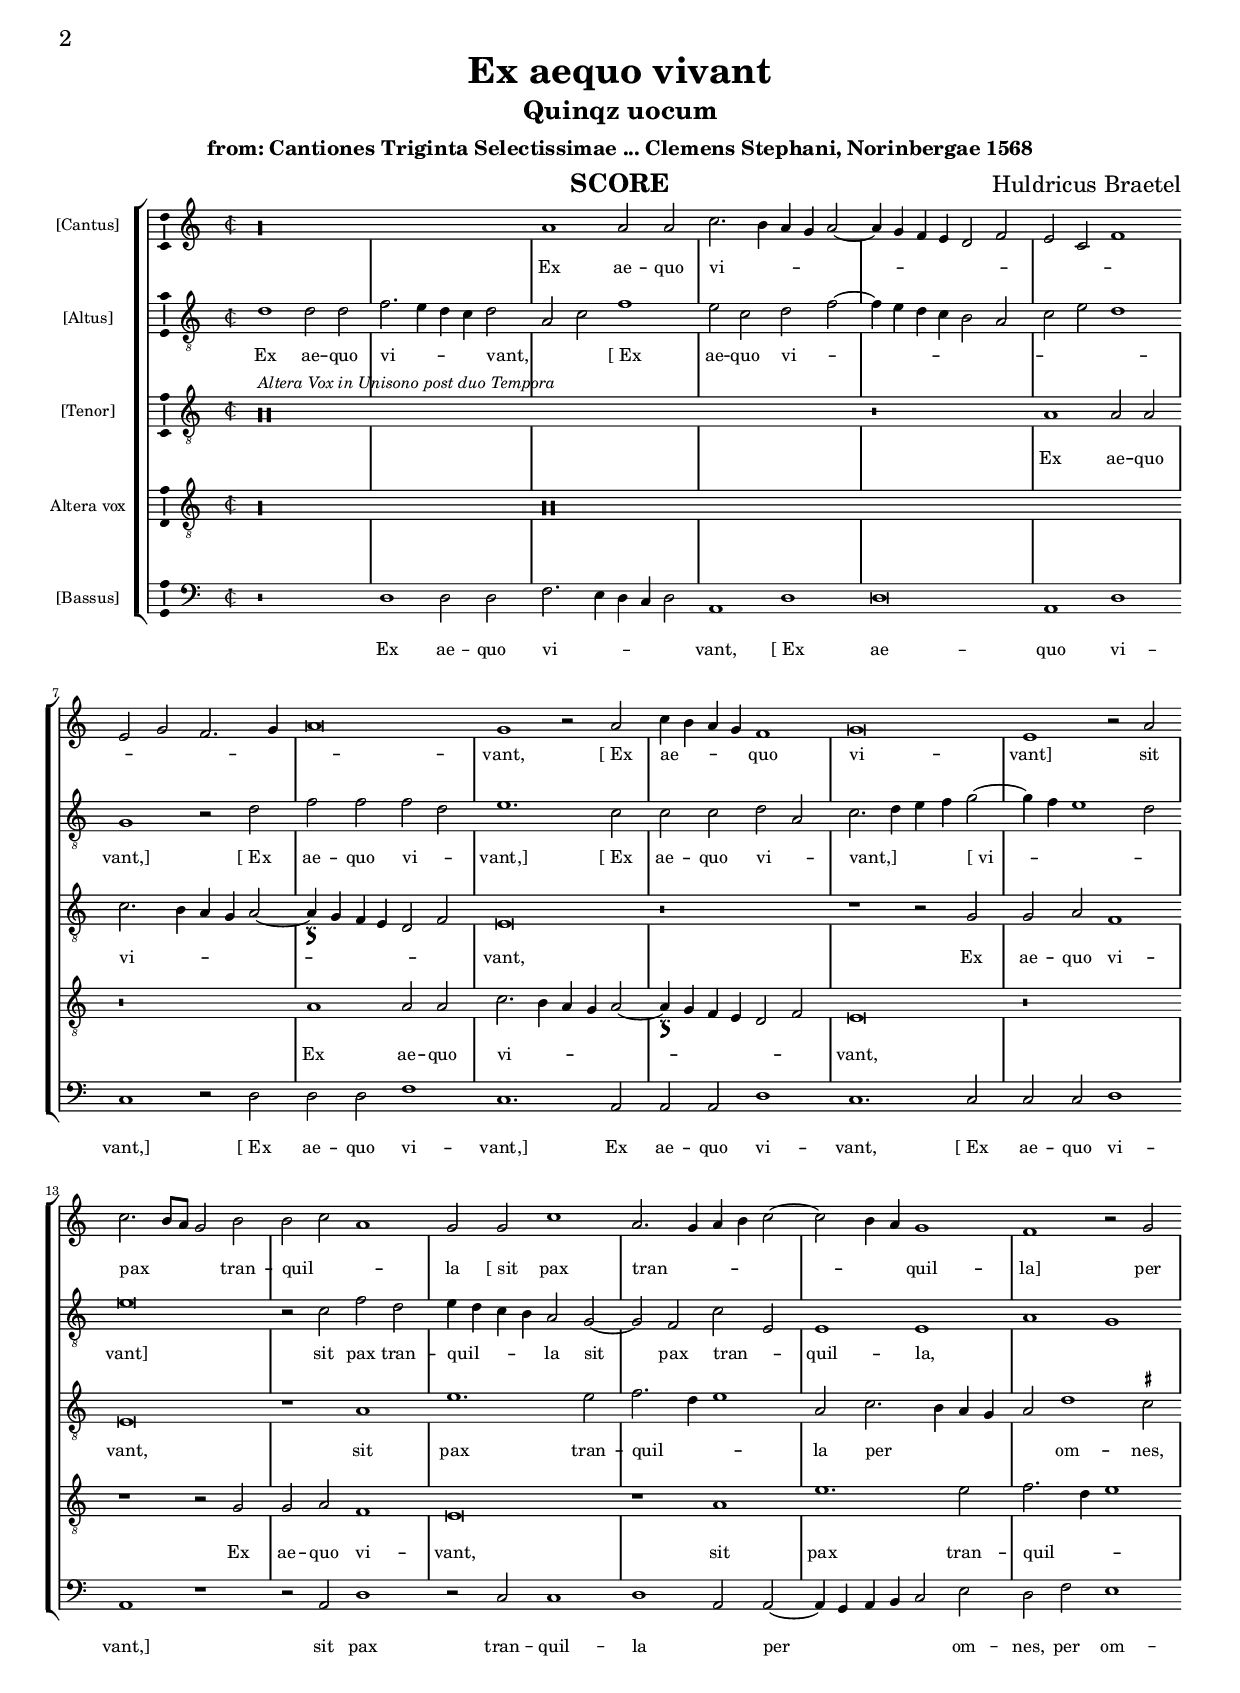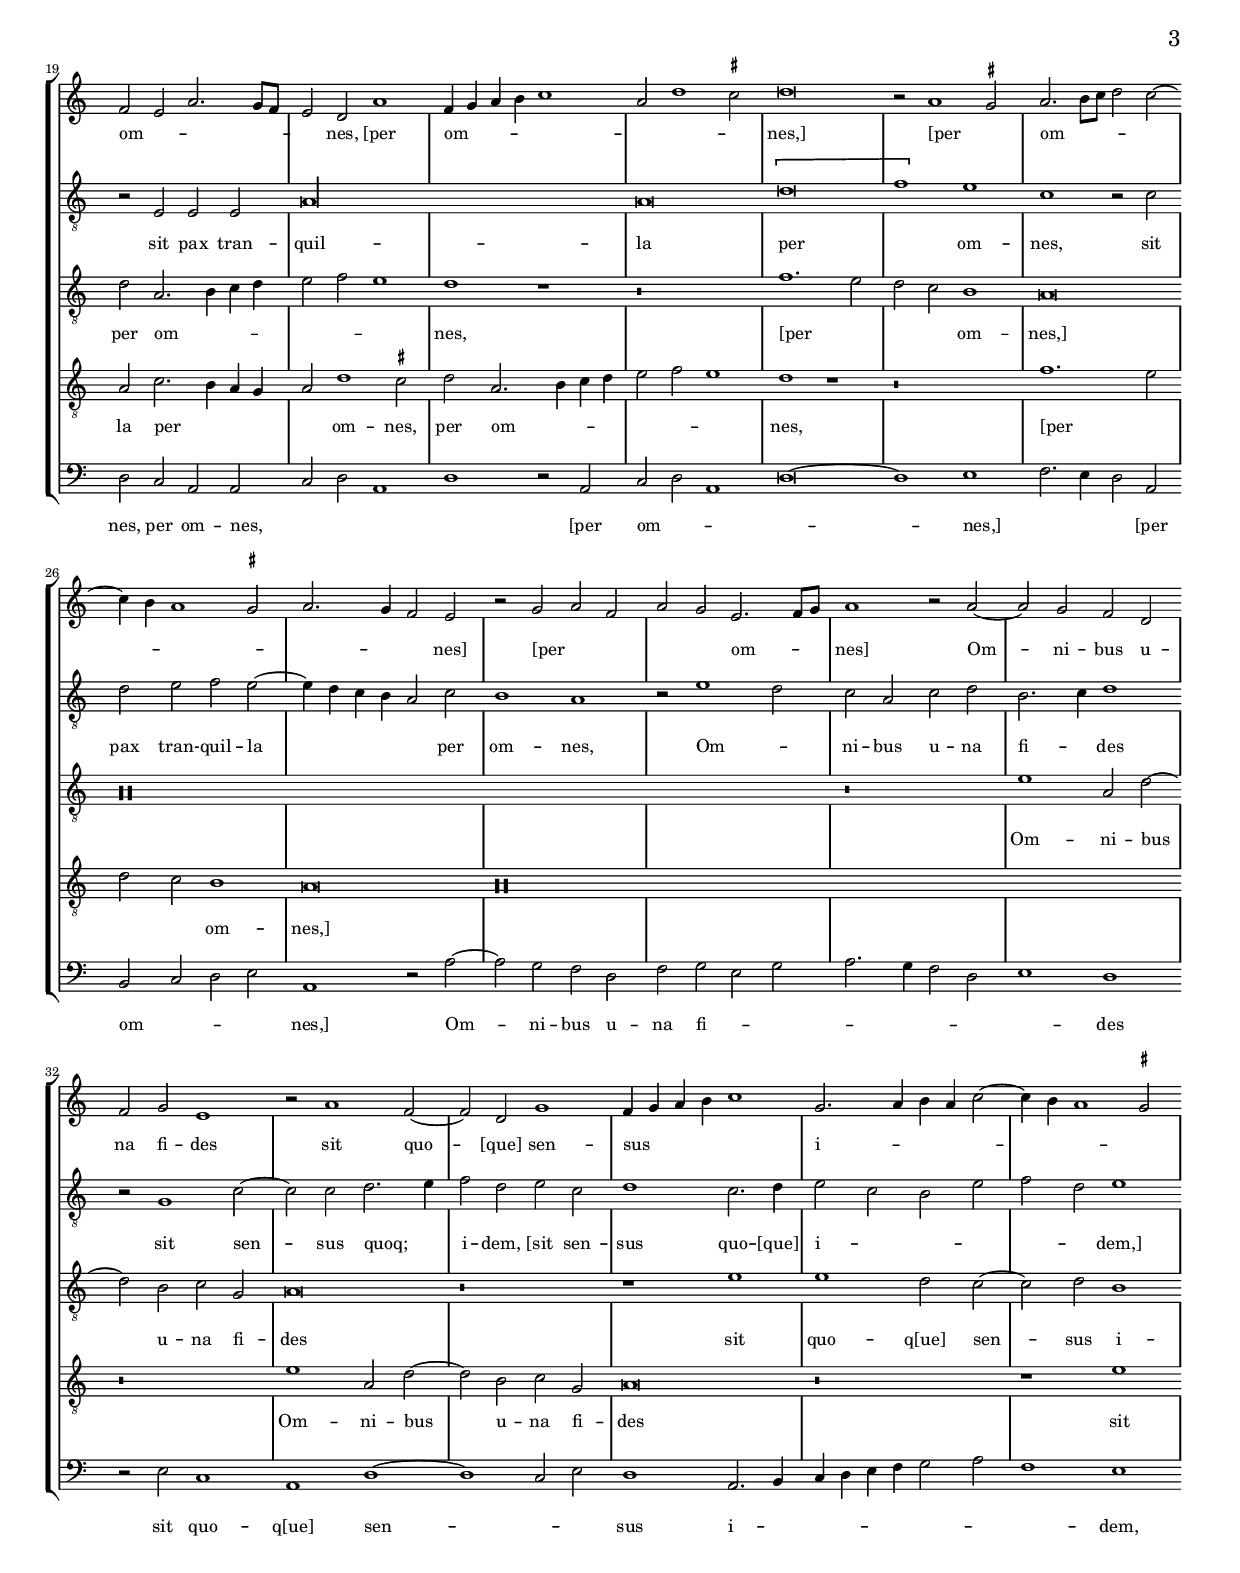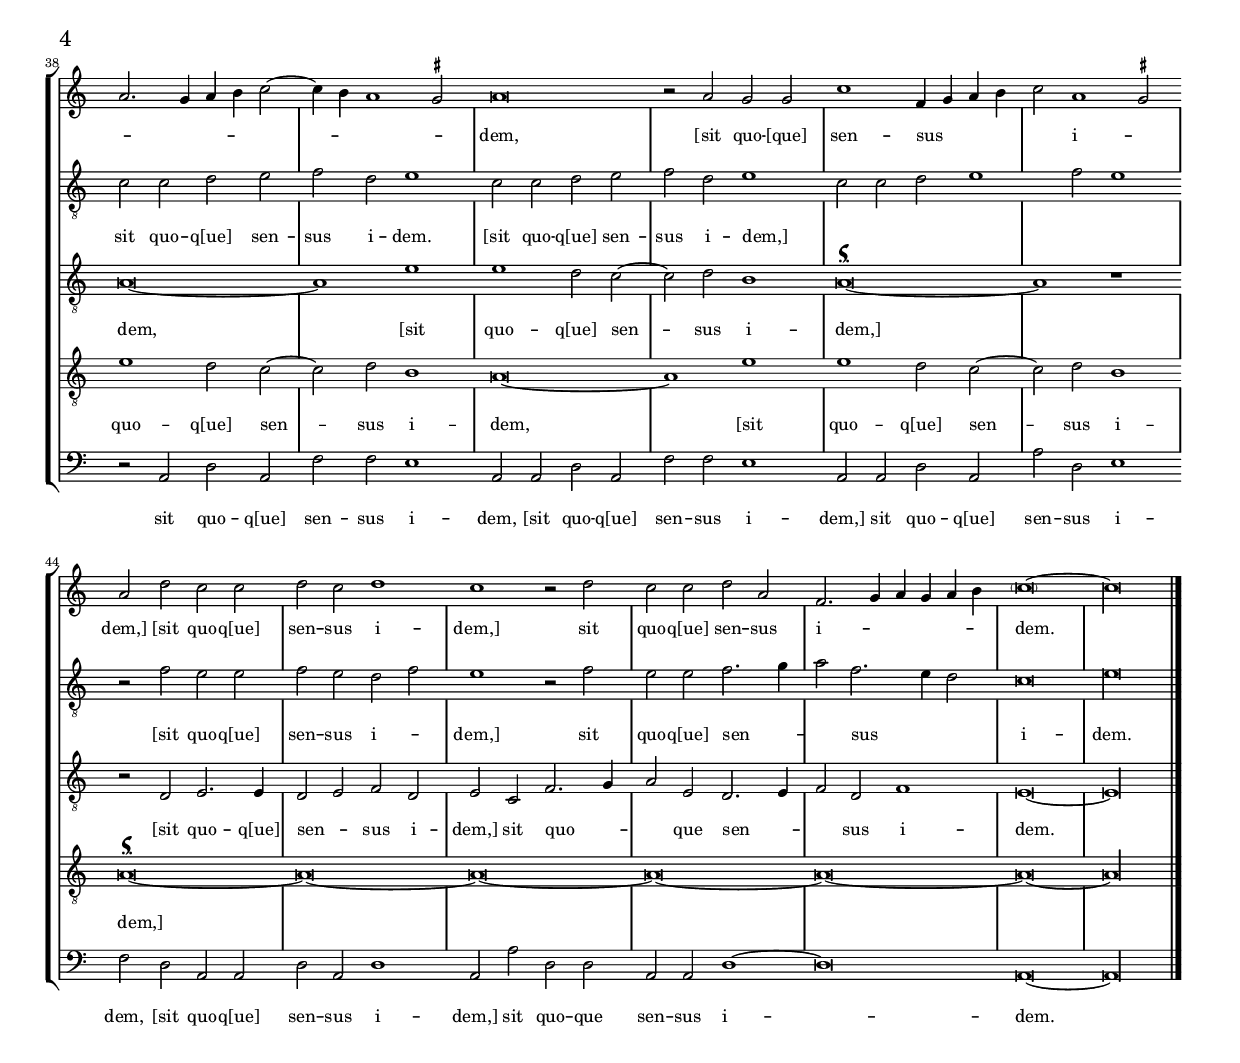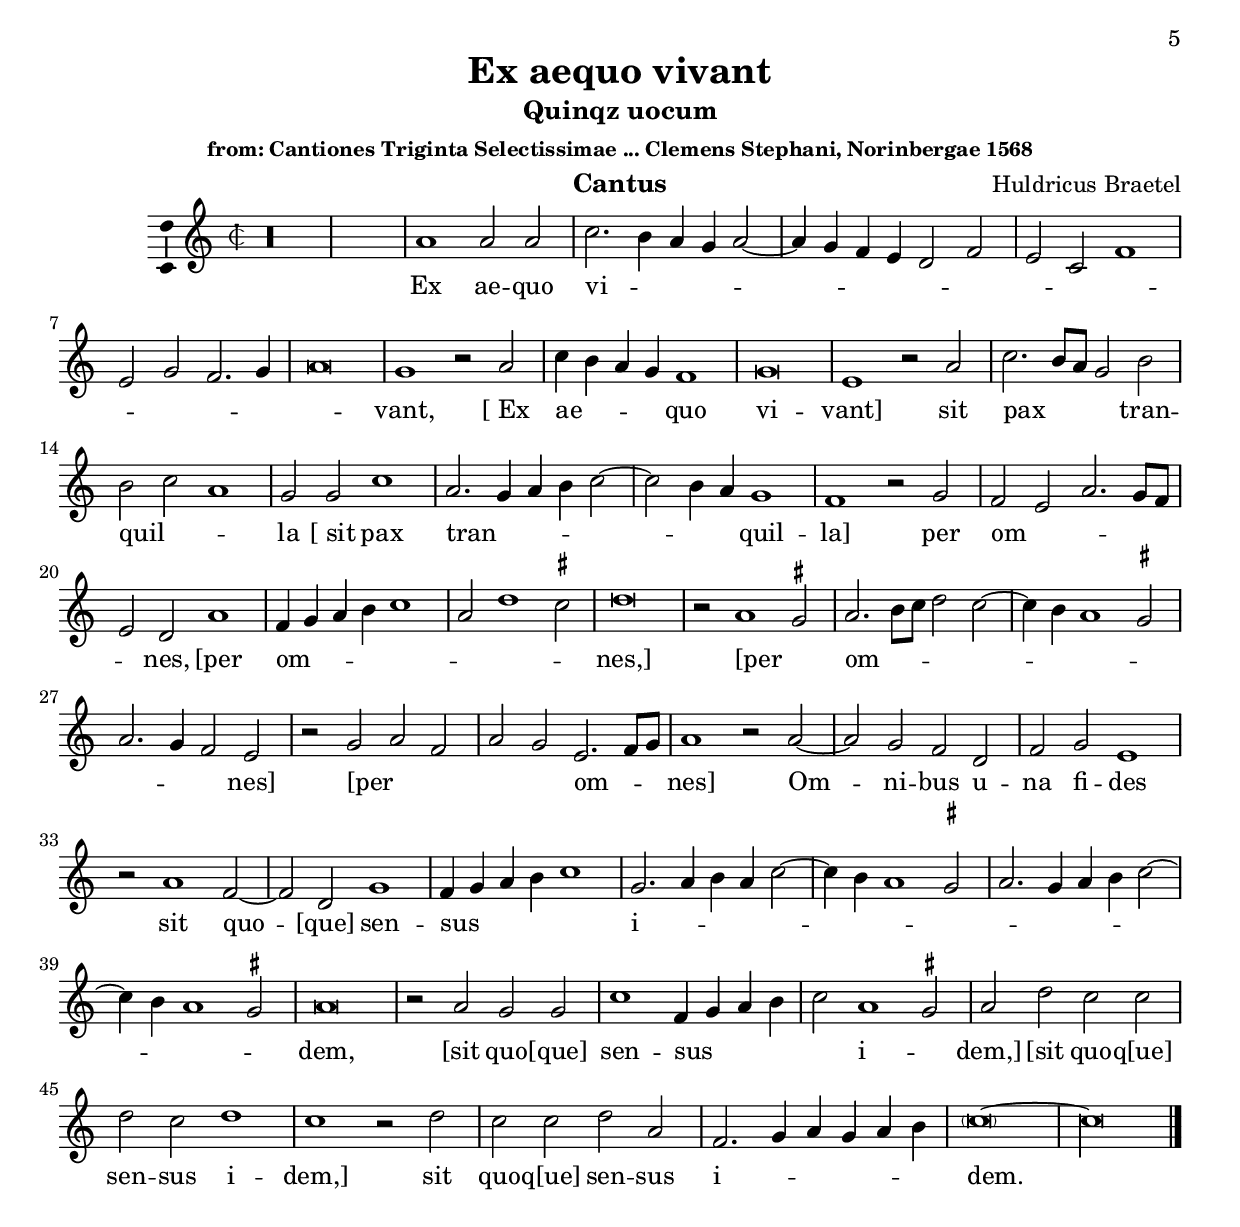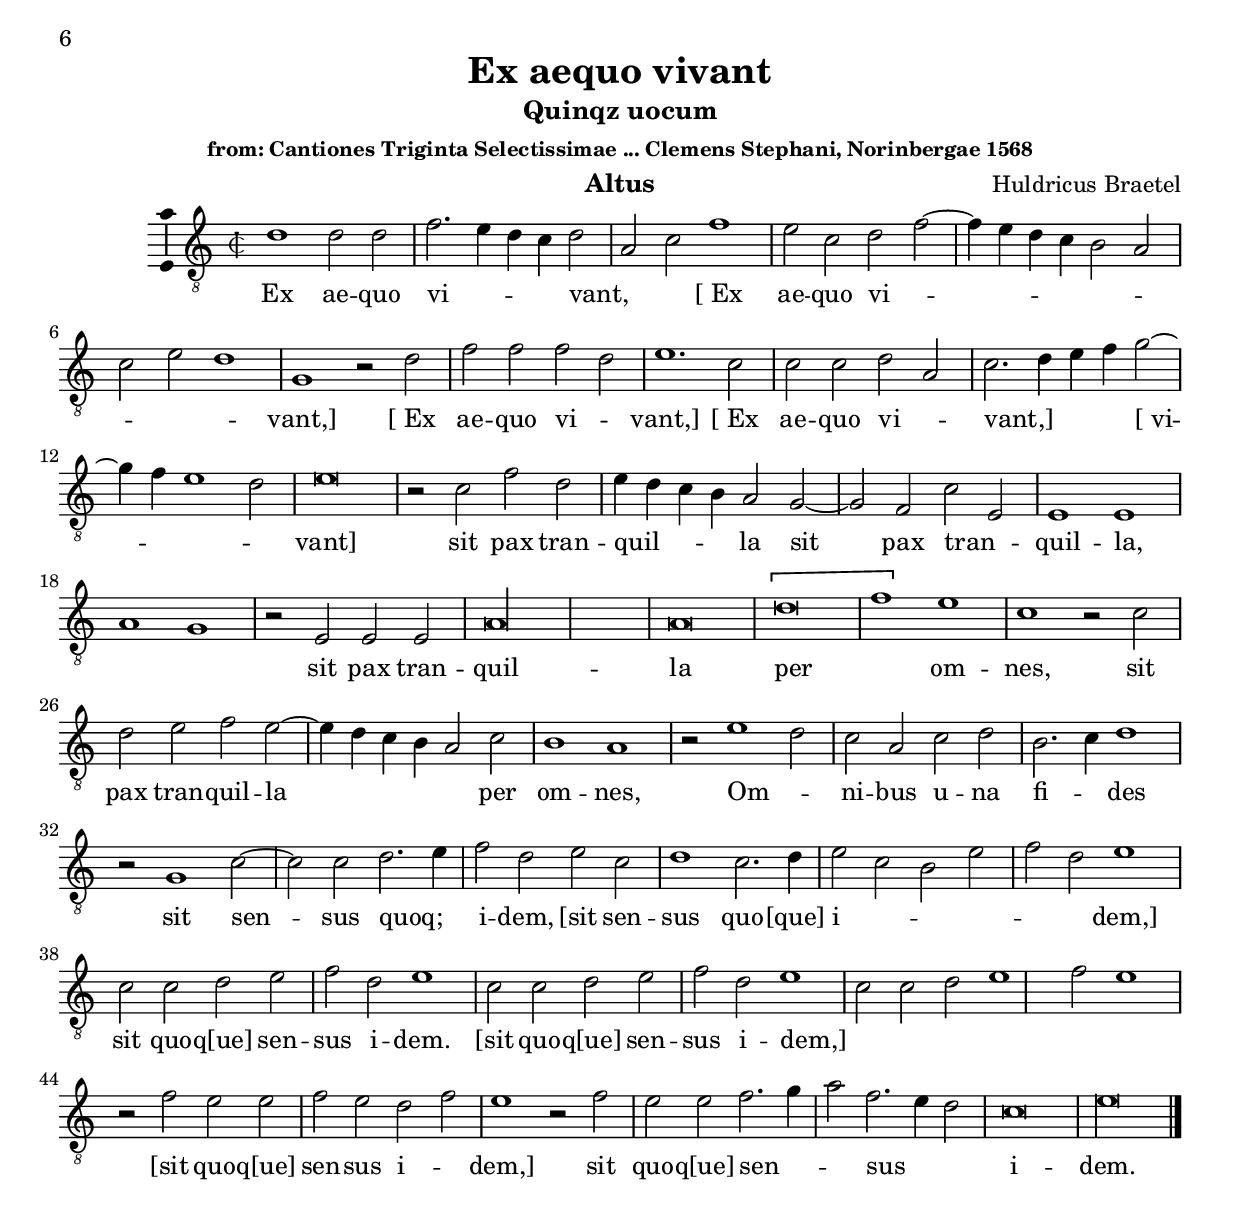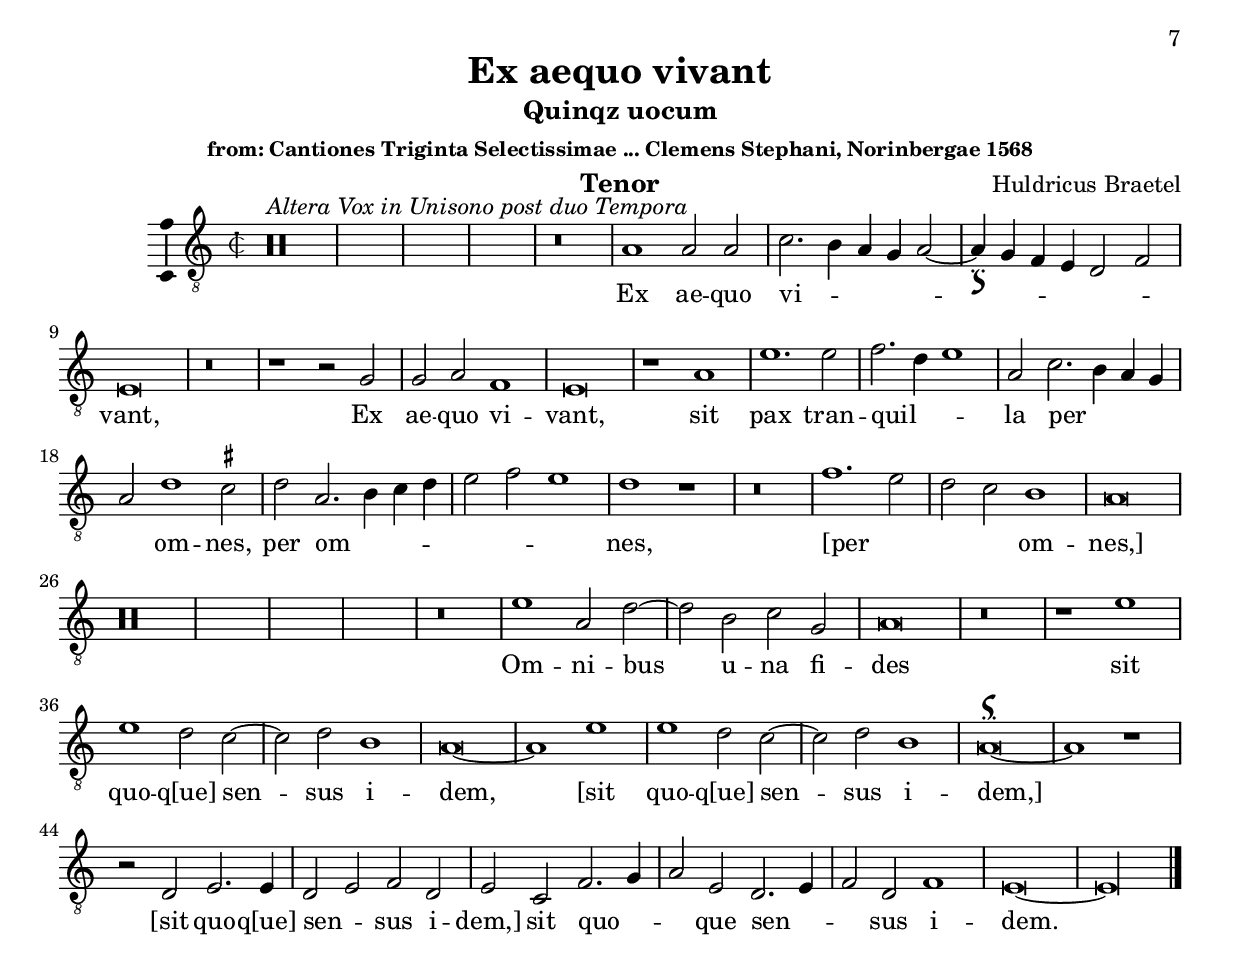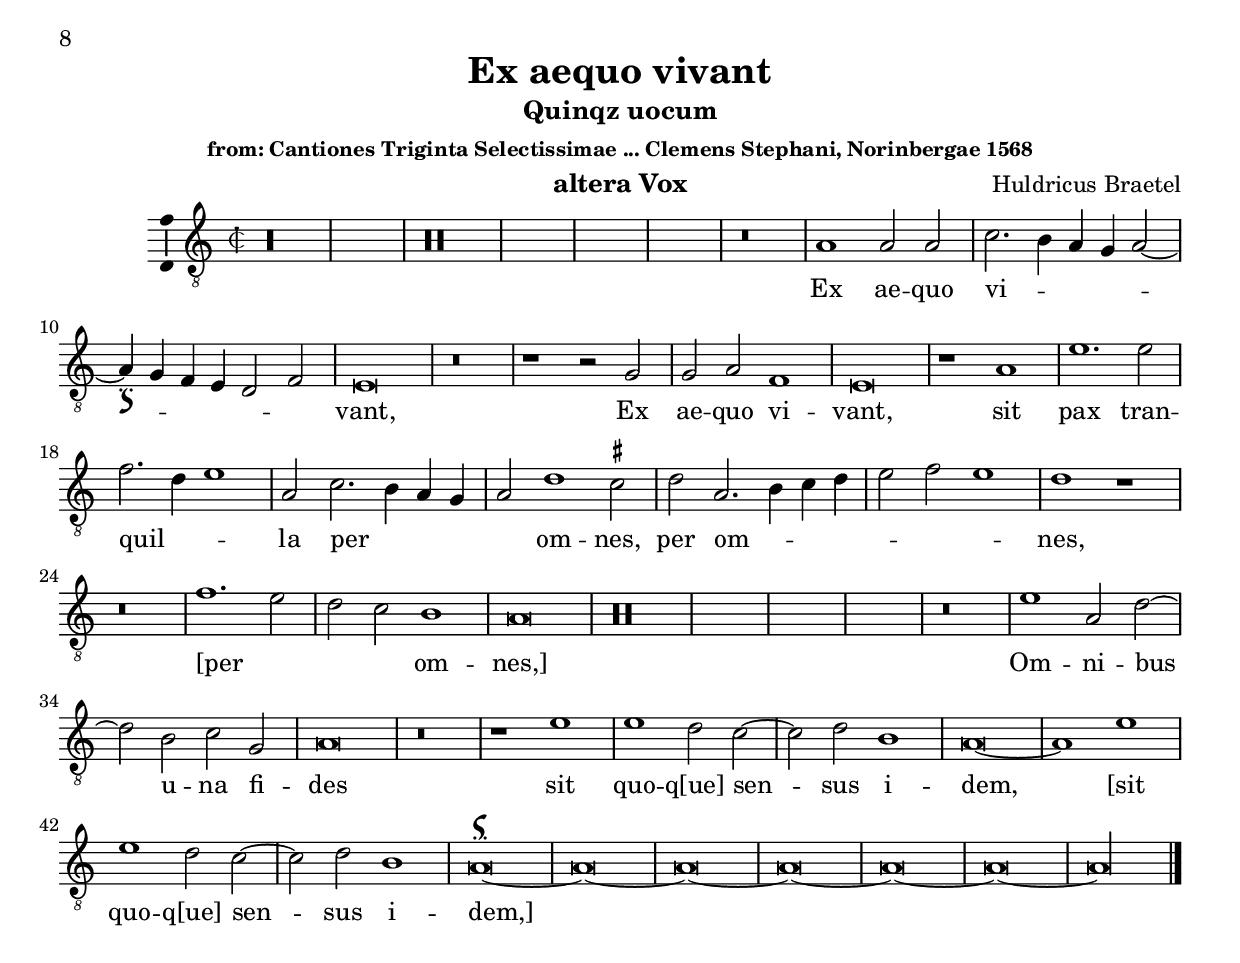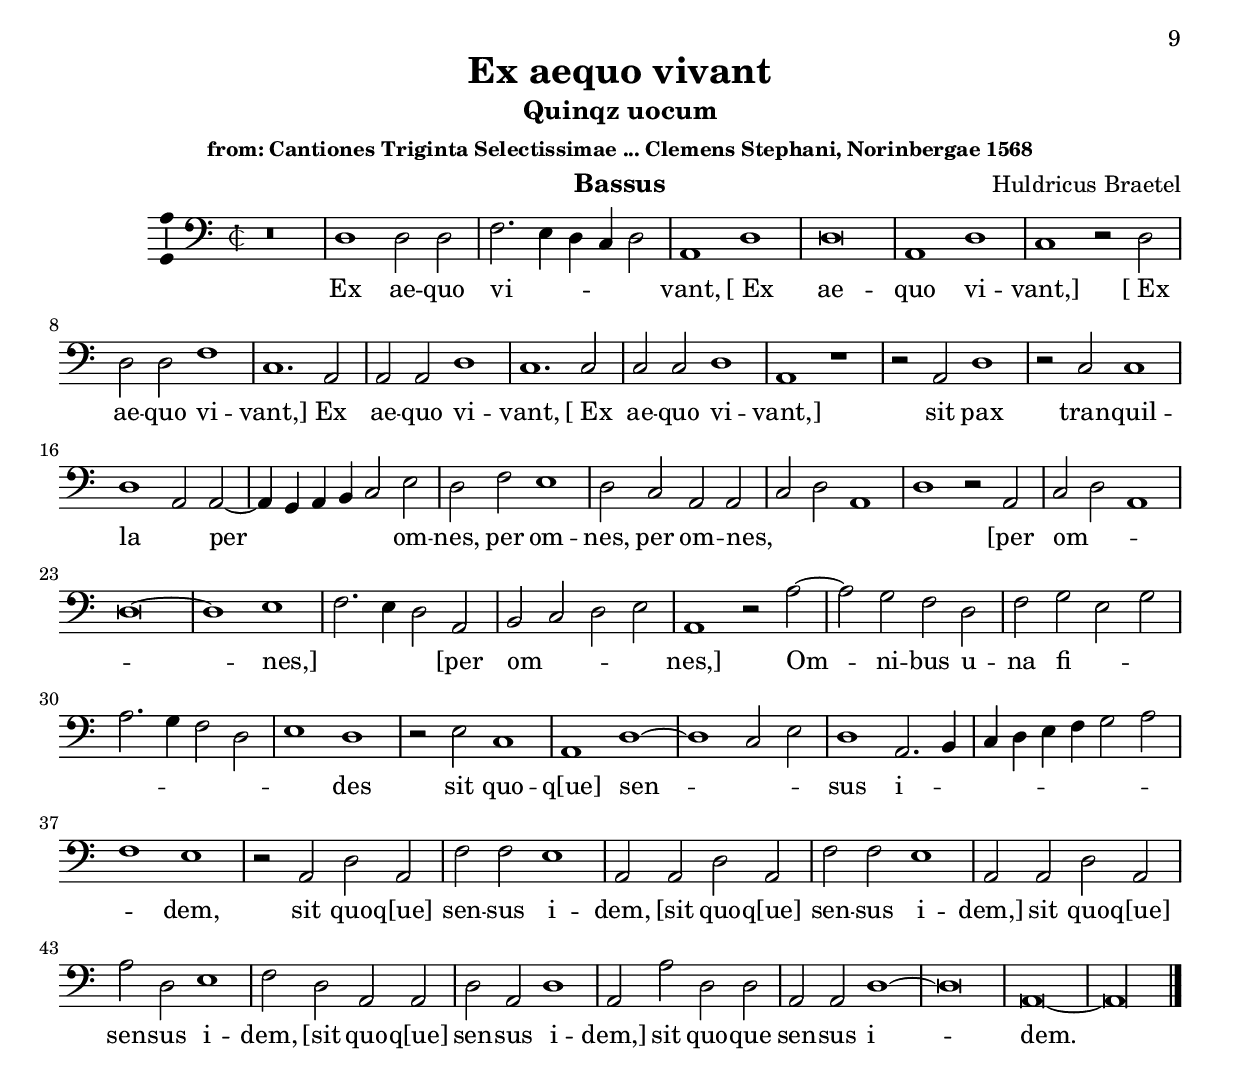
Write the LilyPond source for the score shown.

\version "2.18.2"
\language "deutsch"
\paper {
  ragged-bottom = ##t
  ragged-last-bottom = ##t
  print-all-headers = ##t
  page-breaking = #ly:minimal-breaking
}
% #(set-global-staff-size 18)
ficta = { \once \set  suggestAccidentals =##t }
fictaOff = { \set suggestAccidentals =##f }

\header {
  title = "Ex aequo vivant"
  composer = "Huldricus Braetel"
  subtitle = "Quinqz uocum"
  subsubtitle = "from: Cantiones Triginta Selectissimae ... Clemens Stephani, Norinbergae 1568" 
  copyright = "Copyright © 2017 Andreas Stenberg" 
}

global = {
  \key c \major
  \time 4/4
  \override Staff.TimeSignature.style = #'mensural  \time 2/2
  \set Timing.measureLength =#(ly:make-moment 8/4)
  \hide Slur
}

soprano = \relative c'' {
  \global
  % Music follows here.
  r\longa
  a1 a2 a2
  c2.( h4 a4 g4 a2~
  a4 g4 f4 e4 d2 f2
  e2 c2 f1
  e2 g2 f2. g4 
  a\breve)
  g1 r2 a2 
  c4( h4 a4 g4)
  %% page 1 system 2
  f1 
  g\breve
  e1 r2 a2
  c2.( h8 a8 g2) h2
  h2( c2 a1)
  g2 g2 c1
  a2.( g4 a4 h4 c2~
  c2 h4 a4) g1
  f1 r2 g2
  f2( e2 a2. g8 f8
  e2) d2 a'1
  f4( g4 a4 h4 
  %% page 1 system 3
  c1 
  a2 d1 \ficta cis2)
  d\breve
  r2 a1( \ficta gis2)
  a2.( h8 c8 d2 c2~
  c4 h4 a1 \ficta gis2 
  a2. g4 f2) e2
  r2 g2( a2 f2
  a2 g2) e2.( f8 g8) 
  a1 r2 a2~
  a2 g2 f2 d2
  %% page 1 system 4
  f2 g2 e1
  r2 a1 f2~
  f2 d2 g1
  f4( g4 a4 h4 c1)
  g2.( a4 h4 a4 c2~
  c4 h4 a1 \ficta gis2
  a2. g4 a4 h4 c2~
  c4 h4 a1 \ficta gis2)
  a\breve
  r2 a2 g2 g2
  %% page 1 system 5
  c1 f,4( g4 a4 h4
  c2) a1( \ficta gis2)
  a2 d2 c2 c2
  d2 c2 d1
  c1 r2 d2
  c2 c2 d2 a2
  f2.( g4 a4 g4 a4 h4)
  \parenthesize c\breve~
  \cadenzaOn
  c\longa 
  \undo \hide Staff.BarLine
  \bar "|."
}

alto = \relative c' {
  \global
  % Music follows here.
  d1 d2 d2
  f2.( e4 d4 c4) d2(
  a2 c2) f1
  e2 c2 d2( f2~
  f4 e4 d4 c4 h2 a2 
  c2 e2
  %% page 1 system 2
  d1 )
  g,1 r2 d'2
  f2 f2 f2( d2)
  e1. c2
  c2 c2 d2( a2)
  c2.( d4 e4 f4) g2 ~(
  g4 f4 e1 d2)
  e\breve
  r2 c2 f2 d2
  e4( d4 c4 h4)
  %% page 1 system 3
  a2 g2~
  g2 f2 c'2( e,2)
  e1 e1( 
  a1 g1)
  r2 e2 e2 e2
  a\longa
  a\breve
  \[d\breve(
  f1)\] e1
  c1 r2 c2
  d2 e2 f2 e2~(
  e4 d4 c4 h4 a2) c2
  h1 a1
  r2 e'1( d2)
  %% page 1 system 4
  c2 a2 c2 d2 
  h2.( c4) d1
  r2 g,1 c2~
  c2 c2 d2.( e4) 
  f2 d2 e2 c2
  d1 c2. d4
  e2( c2 h2 e2
  f2 d2) e1
  c2 c2 d2 e2
  %% page 2 system 1
  f2 d2
  e1 c2 c2
  d2 e2 f2 d2
  e1( c2 c2
  d2 e1 f2
  e1) r2 f2
  e2 e2 f2 e2
  d2( f2) e1
  r2 f2 e2 e2 
  f2.( g4
  %% page 2 system 2
  a2) f2.( e4 d2)
  c\breve
  \cadenzaOn
  e\longa
  \undo \hide Staff.BarLine
  \bar "|."
}

tenor = \relative c' {
  \global
  % Music follows here.
  \tag #'tenII {
  r\longa
  r\maxima
  }
  \tag #'ten { r\maxima^\markup {\italic "Altera Vox in Unisono post duo Tempora"} }
  r\breve
  a1 a2 a2
  c2.( h4 a4 g4 a2~
  a4_\signumcongruentiae g4 f4 e4 d2 f2)
  e\breve
  r\breve
  r1 r2 g2
  g2 a2 f1
  %% page 1 system 2
  e\breve 
  r1 a1
  e'1. e2
  f2.( d4 e1)
  a,2 c2.( h4 a4 g4
  a2) d1 \ficta cis2
  d2  a2.( h4 c4 d4
  e2 f2 e1)
  d1 r1
  r\breve
  f1.( e2
  d2 c2)
  %% page 1 system 3
  h1
  a\breve
  r\maxima
  r\breve
  e'1 a,2 d2~
  d2 h2 c2 g2
  a\breve 
  r\breve 
  r1 e'1
  e1 d2 c2~
  c2 d2 h1
  a\breve~
  a1 e'1
  e1 d2 c2~
  c2 d2 h1
  a\breve~^\signumcongruentiae
  \tag #'ten {
    a1 r1
    r2 d,2 e2. e4
    %% page 1 system 4
    d2( e2) f2 d2
    e2 c2 f2.( g4
    a2) e2 d2.( e4
    f2) d2 f1
    e\breve~
    \cadenzaOn
    e\longa
  }
  \tag #'tenII {
    a\breve~
    a\breve~
    a\breve~
    a\breve~
    a\breve~
    \cadenzaOn
    a\longa
  }
  \undo \hide Staff.BarLine
  \bar "|."
}

tenorII = \relative c' {
  \global
  % Music follows here.
  \removeWithTag #'ten
  \tenor
}

bass = \relative c {
  \global
  % Music follows here.
  r\breve
  d1 d2 d2
  f2.( e4 d4 c4 d2)
  a1 d1
  d\breve
  a1 d1
  c1 r2 d2
  d2 d2 f1
  c1. a2
  a2 a2 d1
  c1. c2
  %% page 1 system 2
  c2 c2  d1
  a1 r1
  r2 a2 d1
  r2 c2 c1
  d1( a2) a2~(
  a4 g4 a4 h4 c2) e2 
  d2 f2 e1
  d2 c2 a2 a2(
  c2 d2 a1
  d1) r2 a2
  c2( d2 a1
  d\breve~
  d1) e1(
  f2. e4 d2) a2
  %% page 1 system 3
  h2( c2 d2 e2)
  a,1 r2 a'2~
  a2 g2 f2 d2
  f2 g2( e2 g2
  a2. g4 f2 d2
  e1) d1
  r2 e2 c1
  a1 d1~(
  d1

  c2 e2) d1
  a2.( h4 c4 d4 e4 f4
  g2 a2 f1)
  e1
  %% page 1 system 4
  r2 a,2
  d2 a2 f'2 f2
  e1 a,2 a2
  d2 a2 f'2 f2
  e1 a,2 a2
  d2 a2 a'2 d,2
  e1 f2 d2
  a2 a2 d2 a2
  d1 a2 a'2
  d,2 d2
  %% page 1 system 5
  a2 a2 d1~
  d\breve
  a\breve~
  \cadenzaOn
  a\longa
  \undo \hide Staff.BarLine
  \bar "|."
}

sopranoVerse = \lyricmode {
  % Lyrics follow here.
  Ex ae -- quo vi -- vant,
  "[ Ex" ae -- quo vi -- "vant]"
  sit pax tran -- quil -- la
  "[ sit" pax tran -- quil -- "la]"
  per om -- nes,
  "[per" om -- "nes,]"
  "[per" om -- "nes]" 
  "[per" om -- "nes]" 
  Om -- ni -- bus u -- na fi -- des 
  sit quo -- [que]  sen -- sus i -- dem, 
  "[sit" quo -- [que] sen -- sus i -- "dem,]"
  "[sit" quo -- q[ue] sen -- sus i -- "dem,]"
  sit quo -- q[ue] sen -- sus i -- dem.
}

altoVerse = \lyricmode {
  % Lyrics follow here.
  Ex ae -- quo vi -- vant,
  "[ Ex" ae -- quo vi -- "vant,]"
  "[ Ex" ae -- quo vi -- "vant,]"
  "[ Ex" ae -- quo vi -- "vant,]"
  "[ vi" -- "vant]"
  sit pax tran -- quil -- la
  sit pax tran -- quil -- la,
  "sit" pax tran -- quil -- "la"
  per om -- nes,
  "sit" pax tran -- quil -- "la"
  per om -- nes,
  Om -- ni -- bus u -- na fi -- des 
  sit  sen -- sus quoq;  i -- dem, 
  "[sit"  sen -- sus quo -- [que]  i -- "dem,]"
  sit quo -- q[ue] sen -- sus i -- dem.
  "[sit" quo -- q[ue] sen -- sus i -- "dem,]"
  "[sit"  quo -- q[ue] sen -- sus   i -- "dem,]"
  sit quo -- q[ue] sen -- sus i -- dem.

}

tenorVerse = \lyricmode {
  % Lyrics follow here.
  Ex ae -- quo vi -- vant,
  Ex ae -- quo vi -- vant,
  sit pax tran -- quil -- la
  per om -- nes,
  per om -- nes,
  "[per" om -- "nes,]"
  Om -- ni -- bus u -- na fi -- des 
  sit quo -- q[ue] sen -- sus i -- dem, 
  "[sit" quo -- q[ue] sen -- sus i -- "dem,]"
  "[sit" quo -- q[ue] sen -- sus i -- "dem,]"
  sit quo -- que sen -- sus i -- dem.
  
}

bassVerse = \lyricmode {
  % Lyrics follow here.
  Ex ae -- quo vi -- vant,
  "[ Ex" ae -- quo vi -- "vant,]"
  "[ Ex" ae -- quo vi -- "vant,]"
  Ex ae -- quo vi -- vant,
  "[ Ex" ae -- quo vi -- "vant,]"
  sit pax tran -- quil -- la
  per om -- nes,
  per om -- nes,
  per om -- nes,
  "[per" om -- "nes,]"
  "[per" om -- "nes,]"
  Om -- ni -- bus u -- na fi -- des 
  sit quo -- q[ue] sen -- sus i -- dem, 
  sit quo -- q[ue] sen -- sus i -- dem, 
  "[sit" quo -- q[ue] sen -- sus i -- "dem,]"
  sit quo -- q[ue]  sen -- sus i -- dem, 
  "[sit" quo -- q[ue] sen -- sus i -- "dem,]"
  sit quo -- que sen -- sus i -- dem.
  
}

rehearsalMidi = #
(define-music-function
 (parser location name midiInstrument lyrics) (string? string? ly:music?)
 #{
   \unfoldRepeats <<
     \new Staff = "soprano" \new Voice = "soprano" { \soprano }
     \new Staff = "alto" \new Voice = "alto" { \alto }
     \new Staff = "tenor" \new Voice = "tenor" { \keepWithTag #'ten \tenor }
     \new Staff = "tenorII" \new Voice = "tenorII" { \tenorII }
     \new Staff = "bass" \new Voice = "bass" { \bass }
     \context Staff = $name {
       \set Score.midiMinimumVolume = #0.5
       \set Score.midiMaximumVolume = #0.5
       \set Score.midiInstrument = "choir aahs"
       \set Score.tempoWholesPerMinute = #(ly:make-moment 60 1)
       \set Staff.midiMinimumVolume = #0.8
       \set Staff.midiMaximumVolume = #1.0
       \set Staff.midiInstrument = $midiInstrument
     }
     \new Lyrics \with {
       alignBelowContext = $name
     } \lyricsto $name $lyrics
   >>
 #})

\score {
  \new StaffGroup <<
    \new Staff \with {
      midiInstrument = "choir aahs"
      instrumentName = "[Cantus]"
      \consists "Ambitus_engraver"
    } {   \hide Staff.BarLine  \soprano }
    \addlyrics { \sopranoVerse }
    \new Staff \with {
      midiInstrument = "choir aahs"
      instrumentName = "[Altus]"
      \consists "Ambitus_engraver"
    } { \clef "treble_8"   \hide Staff.BarLine  \alto }
    \addlyrics { \altoVerse }
    \new Staff \with {
      midiInstrument = "choir aahs"
      instrumentName = "[Tenor]"
      \consists "Ambitus_engraver"
    } { \clef "treble_8"   \hide Staff.BarLine \keepWithTag #'ten  \tenor }
    \addlyrics { \tenorVerse }
    \new Staff \with {
      midiInstrument = "choir aahs"
      instrumentName = "Altera vox"
      \consists "Ambitus_engraver"
    } { \clef "treble_8"   \hide Staff.BarLine   
        \tenorII }
    \addlyrics { \tenorVerse }
    \new Staff \with {
      midiInstrument = "choir aahs"
      instrumentName = "[Bassus]"
      \consists "Ambitus_engraver"
    } { \clef bass   \hide Staff.BarLine \bass }
    \addlyrics { \bassVerse }
  >>
  \layout { #(layout-set-staff-size 14)}
  \midi {
    \tempo 1 = 60
  }
  \header {
    instrument = "SCORE"
    breakbefore = ##t
  }
}

\score {
  \new Staff \with {
    midiInstrument = "choir aahs"
    %instrumentName = "Soprano"
    \consists "Ambitus_engraver"
  } { \set Timing.defaultBarType = "'"  \soprano }
  \addlyrics { \sopranoVerse }
  \layout { #(layout-set-staff-size 20)}
  \header {
        instrument = "Cantus"
    breakbefore = ##t
  }
}

\score {
  \new Staff \with {
    midiInstrument = "choir aahs"
    %instrumentName = "Alto"
    \consists "Ambitus_engraver"
  } { \clef "treble_8" \set Timing.defaultBarType =  "'"  \alto }
  \addlyrics { \altoVerse }
  \layout { #(layout-set-staff-size 20)}
  \header {
       instrument = "Altus"
    breakbefore = ##t
  }
}

\score {
  \new StaffGroup <<
    \new Staff \with {
      midiInstrument = "choir aahs"
      %instrumentName = "Tenor"
      \consists "Ambitus_engraver"
    } { \clef "treble_8" \set Timing.defaultBarType =  "'" \keepWithTag #'ten \tenor }
    \addlyrics { \tenorVerse }
  >>
  \layout { #(layout-set-staff-size 20)}
  \header {
       instrument = "Tenor"
    breakbefore = ##t
  }
}
\score {
  \new Staff \with {
    midiInstrument = "choir aahs"
    %instrumentName = "altera Vox"
    \consists "Ambitus_engraver"
  } { \clef "treble_8" \set Timing.defaultBarType = "'"  \tenorII }
  \addlyrics { \tenorVerse }
  \layout { #(layout-set-staff-size 20)}
  \header {
        instrument = "altera Vox"
    breakbefore = ##t
  }
}

\score {
  \new Staff \with {
    midiInstrument = "choir aahs"
    %      instrumentName = "Bass"
    \consists "Ambitus_engraver"
  } { \clef bass \set Timing.defaultBarType = "'" \bass }
  \addlyrics { \bassVerse }
  \layout { #(layout-set-staff-size 20)}
  \header {
    instrument = "Bassus"
    breakbefore = ##t
  }
}

% Rehearsal MIDI files:
\book {
  \bookOutputSuffix "soprano"
  \score {
    \rehearsalMidi "soprano" "soprano sax" \sopranoVerse
    \midi {    \tempo 1 = 60
    }
  }
}

\book {
  \bookOutputSuffix "alto"
  \score {
    \rehearsalMidi "alto" "soprano sax" \altoVerse
    \midi {    \tempo 1 = 60
    }
  }
}

\book {
  \bookOutputSuffix "tenor"
  \score {
    \rehearsalMidi "tenor" "tenor sax" \tenorVerse
    \midi {    \tempo 1 = 60
    }
  }
}
\book {
  \bookOutputSuffix "tenorII"
  \score {
    \rehearsalMidi "tenorII" "tenor sax" \tenorVerse
    \midi {    \tempo 1 = 60
    }
  }
}

\book {
  \bookOutputSuffix "bass"
  \score {
    \rehearsalMidi "bass" "tenor sax" \bassVerse
    \midi {    \tempo 1 = 60
    }
  }
}

